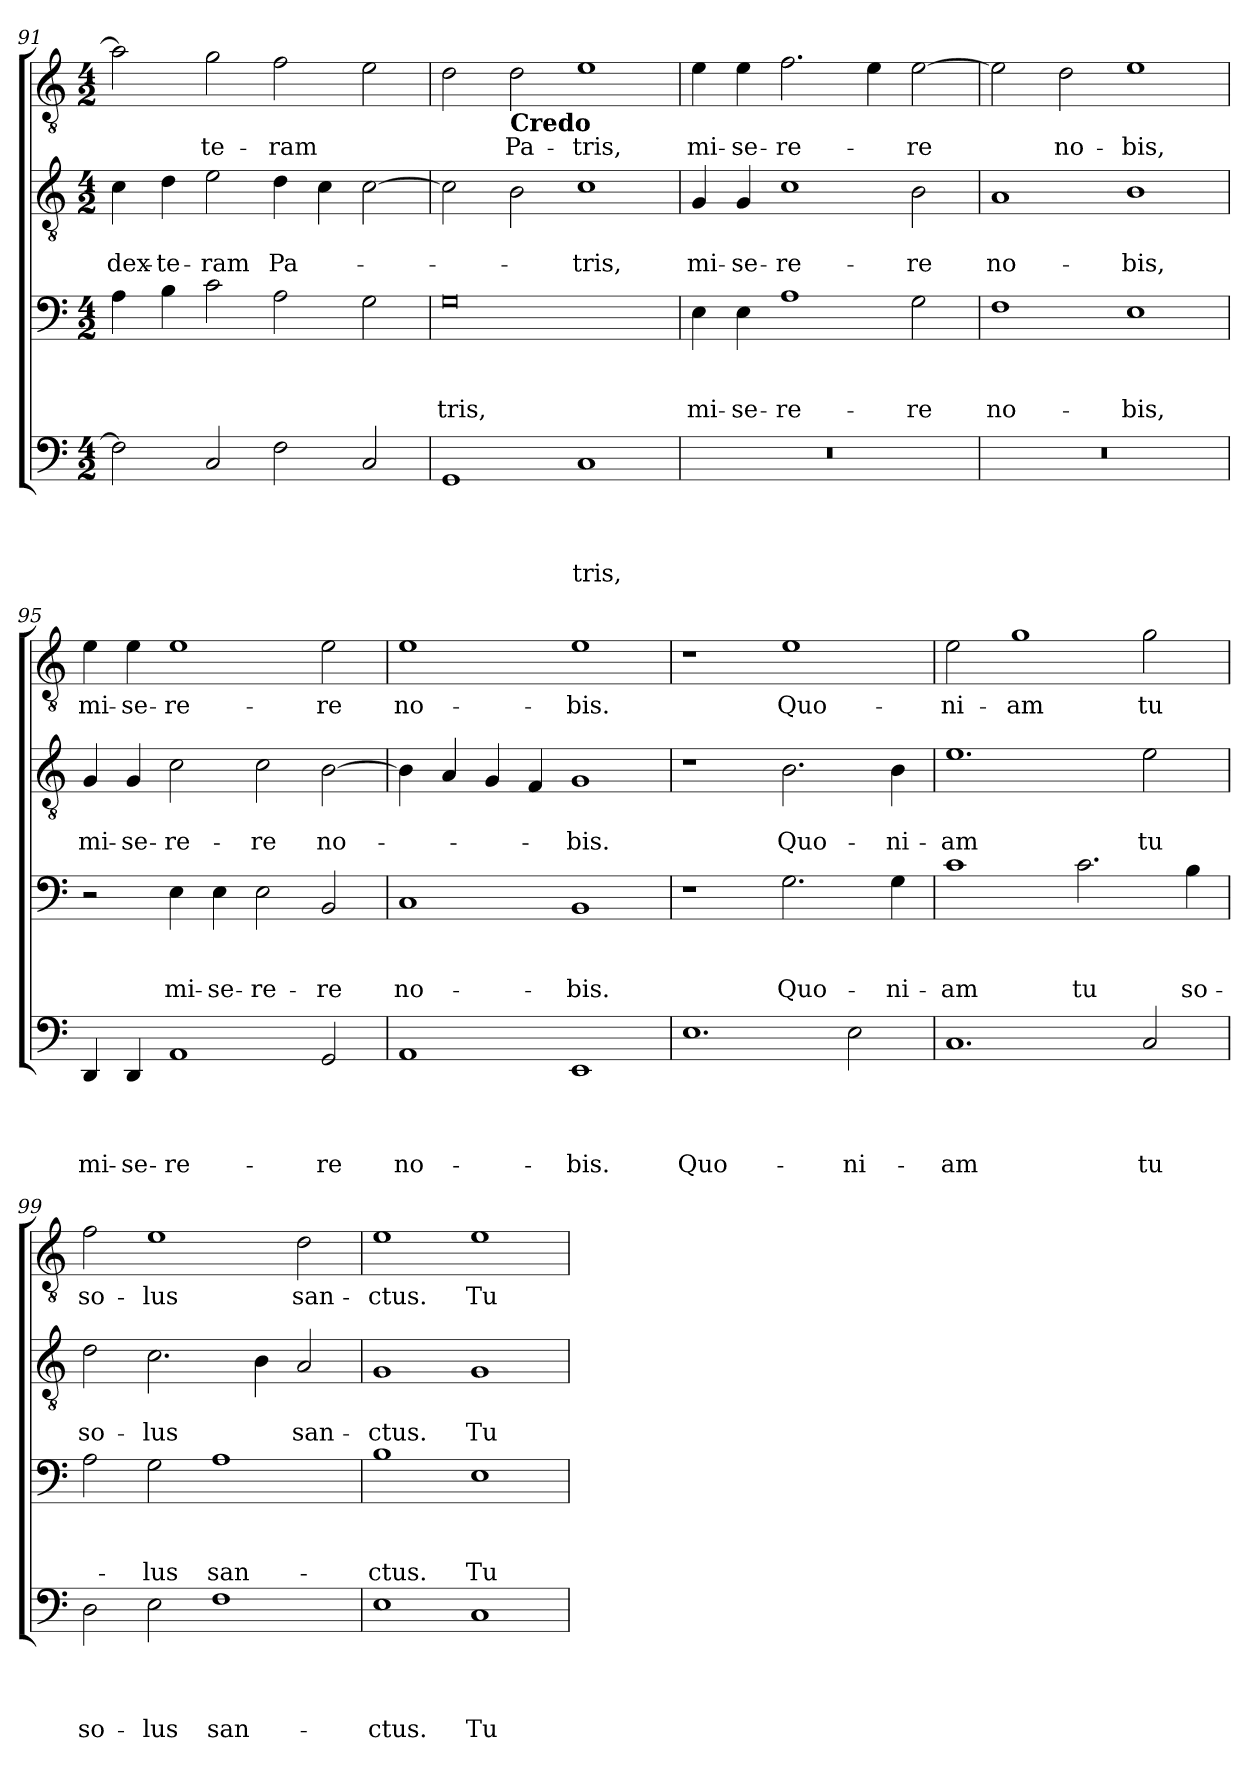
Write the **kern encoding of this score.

**kern	**text	**text	**text	**text	**kern	**text	**text	**text	**kern	**text	**text	**kern	**text
*part4	*part4	*part4	*part4	*part4	*part3	*part3	*part3	*part3	*part2	*part2	*part2	*part1	*part1
*staff4	*staff4	*staff4	*staff4	*staff4	*staff3	*staff3	*staff3	*staff3	*staff2	*staff2	*staff2	*staff1	*staff1
*clefF4	*	*	*	*	*clefF4	*	*	*	*clefGv2	*	*	*clefGv2	*
*k[]	*	*	*	*	*k[]	*	*	*	*k[]	*	*	*k[]	*
*C:	*	*	*	*	*C:	*	*	*	*C:	*	*	*C:	*
*M4/2	*	*	*	*	*M4/2	*	*	*	*M4/2	*	*	*M4/2	*
=91	=91	=91	=91	=91	=91	=91	=91	=91	=91	=91	=91	=91	=91
!	!	!	!	!	!	!	!	!	!	!	!LO:LY:b	!	!
2F\]	.	.	.	.	4A\	.	.	.	4c\	.	dex-	2a\]	.
!	!	!	!	!	!	!	!	!	!	!	!LO:LY:b	!	!
.	.	.	.	.	4B\	.	.	.	4d\	.	-te-	.	.
!	!	!	!	!	!	!	!	!	!	!	!LO:LY:b	!	!LO:LY:b
2C/	.	.	.	.	2c\	.	.	.	2e\	.	-ram	2g\	-te-
!	!	!	!	!	!	!	!	!	!	!	!LO:LY:b	!	!LO:LY:b
2F\	.	.	.	.	2A\	.	.	.	4d\	.	Pa-	2f\	-ram
.	.	.	.	.	.	.	.	.	4c\	.	.	.	.
2C/	.	.	.	.	2G\	.	.	.	[<2c\	.	.	2e\	.
!!LO:PB:g=z
=92	=92	=92	=92	=92	=92	=92	=92	=92	=92	=92	=92	=92	=92
!	!	!	!	!	!	!	!	!LO:LY:b	!	!	!	!	!
1GG	.	.	.	.	0G	.	.	-tris,	2c\]	.	.	2d\	.
!	!	!	!	!	!	!	!	!	!	!	!	!LO:TX:b:B:t=Credo	!
!	!	!	!	!	!	!	!	!	!	!	!	!	!LO:LY:b
.	.	.	.	.	.	.	.	.	2B\	.	.	2d\	Pa-
!	!	!	!	!LO:LY:b	!	!	!	!	!	!	!LO:LY:b	!	!LO:LY:b
1C	.	.	.	-tris,	.	.	.	.	1c	.	-tris,	1e	-tris,
=93	=93	=93	=93	=93	=93	=93	=93	=93	=93	=93	=93	=93	=93
!	!	!	!	!	!	!	!	!LO:LY:b	!	!	!LO:LY:b	!	!LO:LY:b
0r	.	.	.	.	4E\	.	.	mi-	4G/	.	mi-	4e\	mi-
!	!	!	!	!	!	!	!	!LO:LY:b	!	!	!LO:LY:b	!	!LO:LY:b
.	.	.	.	.	4E\	.	.	-se-	4G/	.	-se-	4e\	-se-
!	!	!	!	!	!	!	!	!LO:LY:b	!	!	!LO:LY:b	!	!LO:LY:b
.	.	.	.	.	1A	.	.	-re-	1c	.	-re-	2.f\	-re-
.	.	.	.	.	.	.	.	.	.	.	.	4e\	.
!	!	!	!	!	!	!	!	!LO:LY:b	!	!	!LO:LY:b	!	!LO:LY:b
.	.	.	.	.	2G\	.	.	-re	2B\	.	-re	[>2e\	-re
=94	=94	=94	=94	=94	=94	=94	=94	=94	=94	=94	=94	=94	=94
!	!	!	!	!	!	!	!	!LO:LY:b	!	!	!LO:LY:b	!	!
0r	.	.	.	.	1F	.	.	no-	1A	.	no-	2e\]	.
!	!	!	!	!	!	!	!	!	!	!	!	!	!LO:LY:b
.	.	.	.	.	.	.	.	.	.	.	.	2d\	no-
!	!	!	!	!	!	!	!	!LO:LY:b	!	!	!LO:LY:b	!	!LO:LY:b
.	.	.	.	.	1E	.	.	-bis,	1B	.	-bis,	1e	-bis,
=95	=95	=95	=95	=95	=95	=95	=95	=95	=95	=95	=95	=95	=95
!	!	!	!	!LO:LY:b	!	!	!	!	!	!	!LO:LY:b	!	!LO:LY:b
4DD/	.	.	.	mi-	2r	.	.	.	4G/	.	mi-	4e\	mi-
!	!	!	!	!LO:LY:b	!	!	!	!	!	!	!LO:LY:b	!	!LO:LY:b
4DD/	.	.	.	-se-	.	.	.	.	4G/	.	-se-	4e\	-se-
!	!	!	!	!LO:LY:b	!	!	!	!LO:LY:b	!	!	!LO:LY:b	!	!LO:LY:b
1AA	.	.	.	-re-	4E\	.	.	mi-	2c\	.	-re-	1e	-re-
!	!	!	!	!	!	!	!	!LO:LY:b	!	!	!	!	!
.	.	.	.	.	4E\	.	.	-se-	.	.	.	.	.
!	!	!	!	!	!	!	!	!LO:LY:b	!	!	!LO:LY:b	!	!
.	.	.	.	.	2E\	.	.	-re-	2c\	.	-re	.	.
!	!	!	!	!LO:LY:b	!	!	!	!LO:LY:b	!	!	!LO:LY:b	!	!LO:LY:b
2GG/	.	.	.	-re	2BB/	.	.	-re	[>2B\	.	no-	2e\	-re
=96	=96	=96	=96	=96	=96	=96	=96	=96	=96	=96	=96	=96	=96
!	!	!	!	!LO:LY:b	!	!	!	!LO:LY:b	!	!	!	!	!LO:LY:b
1AA	.	.	.	no-	1C	.	.	no-	4B\]	.	.	1e	no-
.	.	.	.	.	.	.	.	.	4A/	.	.	.	.
.	.	.	.	.	.	.	.	.	4G/	.	.	.	.
.	.	.	.	.	.	.	.	.	4F/	.	.	.	.
!	!	!	!	!LO:LY:b	!	!	!	!LO:LY:b	!	!	!LO:LY:b	!	!LO:LY:b
1EE	.	.	.	-bis.	1BB	.	.	-bis.	1G	.	-bis.	1e	-bis.
!!LO:PB:g=z
=97	=97	=97	=97	=97	=97	=97	=97	=97	=97	=97	=97	=97	=97
!	!	!	!	!LO:LY:b	!	!	!	!	!	!	!	!	!
1.E	.	.	.	Quo-	1r	.	.	.	1r	.	.	1r	.
!	!	!	!	!	!	!	!	!LO:LY:b	!	!	!LO:LY:b	!	!LO:LY:b
.	.	.	.	.	2.G\	.	.	Quo-	2.B\	.	Quo-	1e	Quo-
!	!	!	!	!LO:LY:b	!	!	!	!	!	!	!	!	!
2E\	.	.	.	-ni-	.	.	.	.	.	.	.	.	.
!	!	!	!	!	!	!	!	!LO:LY:b	!	!	!LO:LY:b	!	!
.	.	.	.	.	4G\	.	.	-ni-	4B\	.	-ni-	.	.
=98	=98	=98	=98	=98	=98	=98	=98	=98	=98	=98	=98	=98	=98
!	!	!	!	!LO:LY:b	!	!	!	!LO:LY:b	!	!	!LO:LY:b	!	!LO:LY:b
1.C	.	.	.	-am	1c	.	.	-am	1.e	.	-am	2e\	-ni-
!	!	!	!	!	!	!	!	!	!	!	!	!	!LO:LY:b
.	.	.	.	.	.	.	.	.	.	.	.	1g	-am
!	!	!	!	!	!	!	!	!LO:LY:b	!	!	!	!	!
.	.	.	.	.	2.c\	.	.	tu	.	.	.	.	.
!	!	!	!	!LO:LY:b	!	!	!	!	!	!	!LO:LY:b	!	!LO:LY:b
2C/	.	.	.	tu	.	.	.	.	2e\	.	tu	2g\	tu
!	!	!	!	!	!	!	!	!LO:LY:b	!	!	!	!	!
.	.	.	.	.	4B\	.	.	so-	.	.	.	.	.
=99	=99	=99	=99	=99	=99	=99	=99	=99	=99	=99	=99	=99	=99
!	!	!	!	!LO:LY:b	!	!	!	!	!	!	!LO:LY:b	!	!LO:LY:b
2D\	.	.	.	so-	2A\	.	.	.	2d\	.	so-	2f\	so-
!	!	!	!	!LO:LY:b	!	!	!	!LO:LY:b	!	!	!LO:LY:b	!	!LO:LY:b
2E\	.	.	.	-lus	2G\	.	.	-lus	2.c\	.	-lus	1e	-lus
!	!	!	!	!LO:LY:b	!	!	!	!LO:LY:b	!	!	!	!	!
1F	.	.	.	san-	1A	.	.	san-	.	.	.	.	.
.	.	.	.	.	.	.	.	.	4B\	.	.	.	.
!	!	!	!	!	!	!	!	!	!	!	!LO:LY:b	!	!LO:LY:b
.	.	.	.	.	.	.	.	.	2A/	.	san-	2d\	san-
=100	=100	=100	=100	=100	=100	=100	=100	=100	=100	=100	=100	=100	=100
!	!	!	!	!LO:LY:b	!	!	!	!LO:LY:b	!	!	!LO:LY:b	!	!LO:LY:b
1E	.	.	.	-ctus.	1B	.	.	-ctus.	1G	.	-ctus.	1e	-ctus.
!	!	!	!	!LO:LY:b	!	!	!	!LO:LY:b	!	!	!LO:LY:b	!	!LO:LY:b
1C	.	.	.	Tu	1E	.	.	Tu	1G	.	Tu	1e	Tu
=	=	=	=	=	=	=	=	=	=	=	=	=	=
*-	*-	*-	*-	*-	*-	*-	*-	*-	*-	*-	*-	*-	*-
